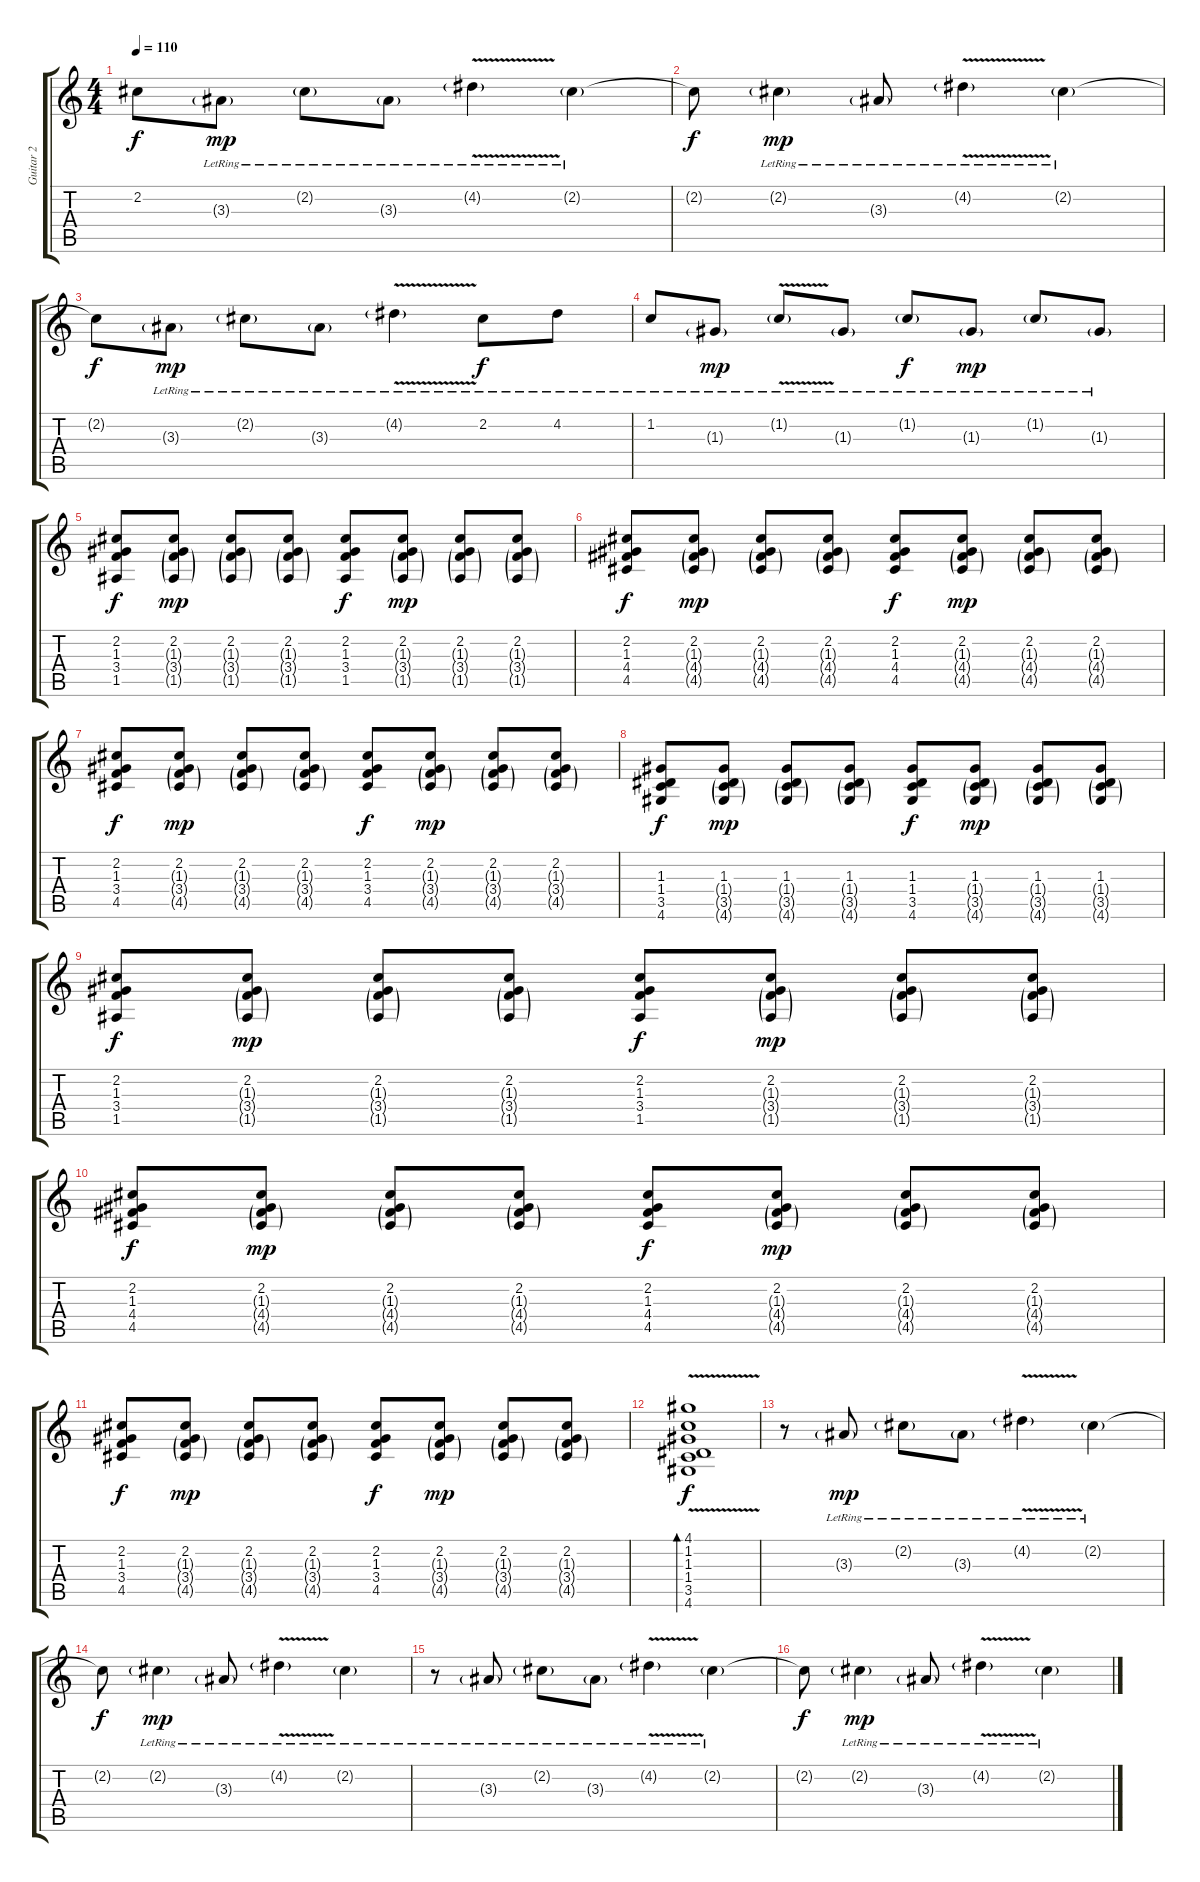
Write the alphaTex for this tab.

\track ("Guitar 2" "Guitar 2") {instrument electricguitarclean}
\staff {score tabs}
\tuning (E4 B3 G3 D3 A2 E2) {hide}
\ts (4 4)
\tempo 110
\clef g2
\ks c
2.2{t}.8{dy f} 3.3{g lr}.8{dy mp} 2.2{g lr}.8 3.3{g lr}.8 4.2{v g lr}.4 2.2{g lr}.4 |
2.2{t}.8{dy f} 2.2{g lr}.4{dy mp} 3.3{g lr}.8 4.2{v g lr}.4 2.2{g lr}.4 |
2.2{t}.8{dy f} 3.3{g lr}.8{dy mp} 2.2{g lr}.8 3.3{g lr}.8 4.2{v g lr}.4 2.2{lr}.8{dy f} 4.2{lr}.8 |
1.2{lr}.8 1.3{g lr}.8{dy mp} 1.2{v g lr}.8 1.3{g lr}.8 1.2{g lr}.8{dy f} 1.3{g lr}.8{dy mp} 1.2{g lr}.8 1.3{g lr}.8 |
(2.2 1.3 3.4 1.5).8{dy f} (2.2 1.3{g} 3.4{g} 1.5{g}).8{dy mp} (2.2 1.3{g} 3.4{g} 1.5{g}).8 (2.2 1.3{g} 3.4{g} 1.5{g}).8 (2.2 1.3 3.4 1.5).8{dy f} (2.2 1.3{g} 3.4{g} 1.5{g}).8{dy mp} (2.2 1.3{g} 3.4{g} 1.5{g}).8 (2.2 1.3{g} 3.4{g} 1.5{g}).8 |
(2.2 1.3 4.4 4.5).8{dy f} (2.2 1.3{g} 4.4{g} 4.5{g}).8{dy mp} (2.2 1.3{g} 4.4{g} 4.5{g}).8 (2.2 1.3{g} 4.4{g} 4.5{g}).8 (2.2 1.3 4.4 4.5).8{dy f} (2.2 1.3{g} 4.4{g} 4.5{g}).8{dy mp} (2.2 1.3{g} 4.4{g} 4.5{g}).8 (2.2 1.3{g} 4.4{g} 4.5{g}).8 |
(2.2 1.3 3.4 4.5).8{dy f} (2.2 1.3{g} 3.4{g} 4.5{g}).8{dy mp} (2.2 1.3{g} 3.4{g} 4.5{g}).8 (2.2 1.3{g} 3.4{g} 4.5{g}).8 (2.2 1.3 3.4 4.5).8{dy f} (2.2 1.3{g} 3.4{g} 4.5{g}).8{dy mp} (2.2 1.3{g} 3.4{g} 4.5{g}).8 (2.2 1.3{g} 3.4{g} 4.5{g}).8 |
(1.3 1.4 3.5 4.6).8{dy f} (1.3 1.4{g} 3.5{g} 4.6{g}).8{dy mp} (1.3 1.4{g} 3.5{g} 4.6{g}).8 (1.3 1.4{g} 3.5{g} 4.6{g}).8 (1.3 1.4 3.5 4.6).8{dy f} (1.3 1.4{g} 3.5{g} 4.6{g}).8{dy mp} (1.3 1.4{g} 3.5{g} 4.6{g}).8 (1.3 1.4{g} 3.5{g} 4.6{g}).8 |
(2.2 1.3 3.4 1.5).8{dy f} (2.2 1.3{g} 3.4{g} 1.5{g}).8{dy mp} (2.2 1.3{g} 3.4{g} 1.5{g}).8 (2.2 1.3{g} 3.4{g} 1.5{g}).8 (2.2 1.3 3.4 1.5).8{dy f} (2.2 1.3{g} 3.4{g} 1.5{g}).8{dy mp} (2.2 1.3{g} 3.4{g} 1.5{g}).8 (2.2 1.3{g} 3.4{g} 1.5{g}).8 |
(2.2 1.3 4.4 4.5).8{dy f} (2.2 1.3{g} 4.4{g} 4.5{g}).8{dy mp} (2.2 1.3{g} 4.4{g} 4.5{g}).8 (2.2 1.3{g} 4.4{g} 4.5{g}).8 (2.2 1.3 4.4 4.5).8{dy f} (2.2 1.3{g} 4.4{g} 4.5{g}).8{dy mp} (2.2 1.3{g} 4.4{g} 4.5{g}).8 (2.2 1.3{g} 4.4{g} 4.5{g}).8 |
(2.2 1.3 3.4 4.5).8{dy f} (2.2 1.3{g} 3.4{g} 4.5{g}).8{dy mp} (2.2 1.3{g} 3.4{g} 4.5{g}).8 (2.2 1.3{g} 3.4{g} 4.5{g}).8 (2.2 1.3 3.4 4.5).8{dy f} (2.2 1.3{g} 3.4{g} 4.5{g}).8{dy mp} (2.2 1.3{g} 3.4{g} 4.5{g}).8 (2.2 1.3{g} 3.4{g} 4.5{g}).8 |
(4.1{v} 1.2{v} 1.3{v} 1.4{v} 3.5{v} 4.6{v}).1{bd 60 dy f} |
r.8 3.3{g lr}.8{dy mp} 2.2{g lr}.8 3.3{g lr}.8 4.2{v g lr}.4 2.2{g lr}.4 |
2.2{t}.8{dy f} 2.2{g lr}.4{dy mp} 3.3{g lr}.8 4.2{v g lr}.4 2.2{g lr}.4 |
r.8 3.3{g lr}.8 2.2{g lr}.8 3.3{g lr}.8 4.2{v g lr}.4 2.2{g lr}.4 |
2.2{t}.8{dy f} 2.2{g lr}.4{dy mp} 3.3{g lr}.8 4.2{v g lr}.4 2.2{g lr}.4
